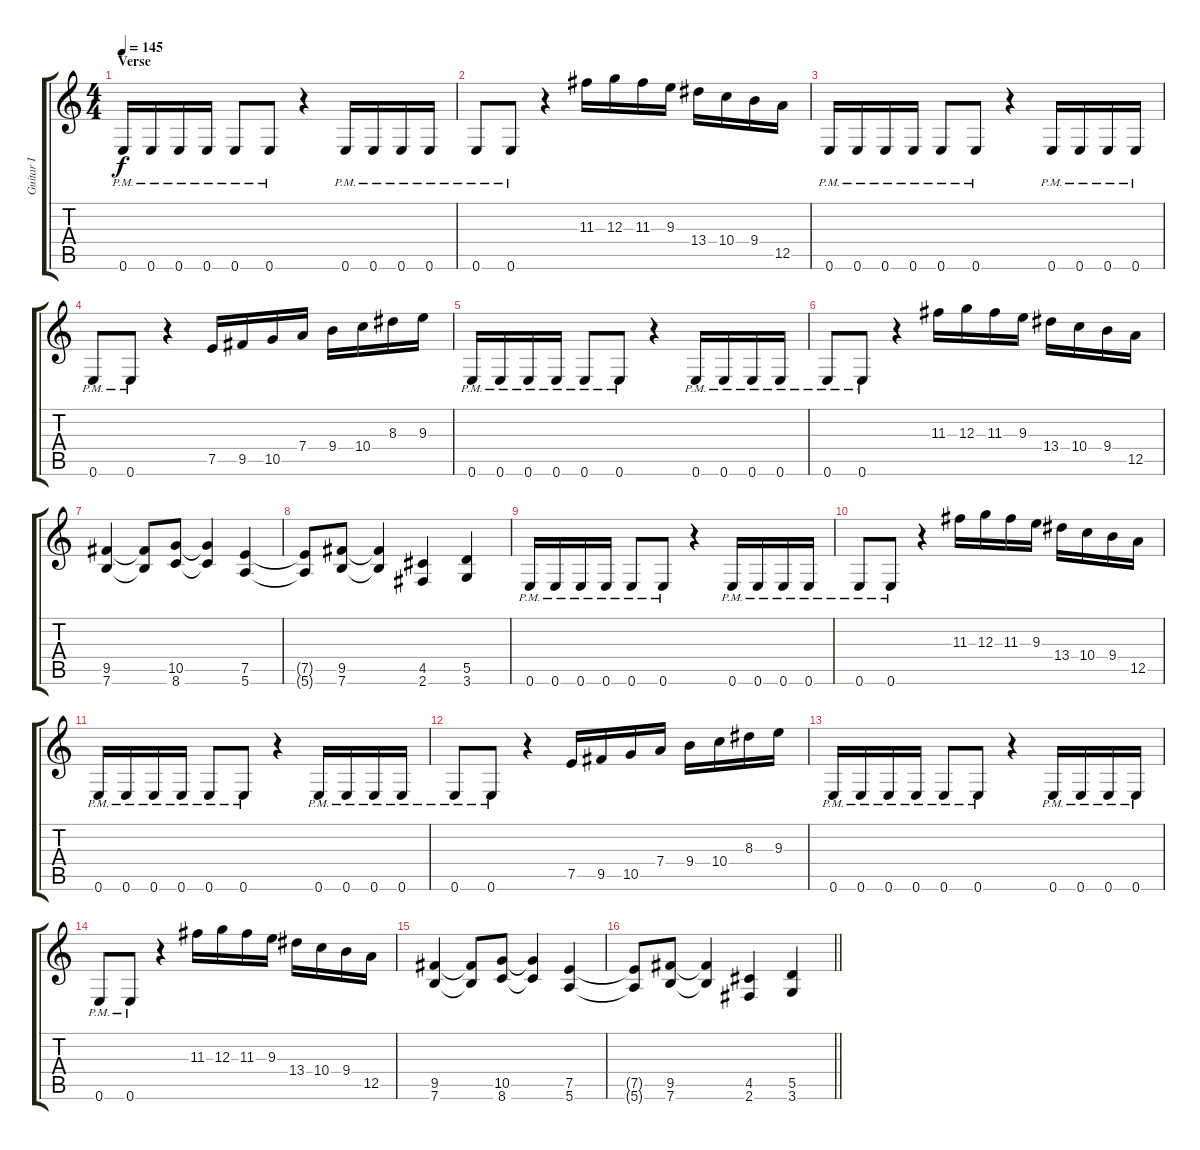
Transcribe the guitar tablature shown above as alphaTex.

\track ("Guitar I" "Guitar I") {instrument distortionguitar}
\staff {score tabs}
\tuning (E4 B3 G3 D3 A2 E2) {hide}
\ts (4 4)
\section ("" "Verse")
\tempo 145
\clef g2
\ks c
0.6{pm}.16{dy f} 0.6{pm}.16 0.6{pm}.16 0.6{pm}.16 0.6{pm}.8 0.6{pm}.8 r.4 0.6{pm}.16 0.6{pm}.16 0.6{pm}.16 0.6{pm}.16 |
0.6{pm}.8 0.6{pm}.8 r.4 11.3.16 12.3.16 11.3.16 9.3.16 13.4.16 10.4.16 9.4.16 12.5.16 |
0.6{pm}.16 0.6{pm}.16 0.6{pm}.16 0.6{pm}.16 0.6{pm}.8 0.6{pm}.8 r.4 0.6{pm}.16 0.6{pm}.16 0.6{pm}.16 0.6{pm}.16 |
0.6{pm}.8 0.6{pm}.8 r.4 7.5.16 9.5.16 10.5.16 7.4.16 9.4.16 10.4.16 8.3.16 9.3.16 |
0.6{pm}.16 0.6{pm}.16 0.6{pm}.16 0.6{pm}.16 0.6{pm}.8 0.6{pm}.8 r.4 0.6{pm}.16 0.6{pm}.16 0.6{pm}.16 0.6{pm}.16 |
0.6{pm}.8 0.6{pm}.8 r.4 11.3.16 12.3.16 11.3.16 9.3.16 13.4.16 10.4.16 9.4.16 12.5.16 |
(9.5 7.6).4 (9.5{t} 7.6{t}).8 (10.5 8.6).8 (10.5{t} 8.6{t}).4 (7.5 5.6).4 |
(7.5{t} 5.6{t}).8 (9.5 7.6).8 (9.5{t} 7.6{t}).4 (4.5 2.6).4 (5.5 3.6).4 |
0.6{pm}.16 0.6{pm}.16 0.6{pm}.16 0.6{pm}.16 0.6{pm}.8 0.6{pm}.8 r.4 0.6{pm}.16 0.6{pm}.16 0.6{pm}.16 0.6{pm}.16 |
0.6{pm}.8 0.6{pm}.8 r.4 11.3.16 12.3.16 11.3.16 9.3.16 13.4.16 10.4.16 9.4.16 12.5.16 |
0.6{pm}.16 0.6{pm}.16 0.6{pm}.16 0.6{pm}.16 0.6{pm}.8 0.6{pm}.8 r.4 0.6{pm}.16 0.6{pm}.16 0.6{pm}.16 0.6{pm}.16 |
0.6{pm}.8 0.6{pm}.8 r.4 7.5.16 9.5.16 10.5.16 7.4.16 9.4.16 10.4.16 8.3.16 9.3.16 |
0.6{pm}.16 0.6{pm}.16 0.6{pm}.16 0.6{pm}.16 0.6{pm}.8 0.6{pm}.8 r.4 0.6{pm}.16 0.6{pm}.16 0.6{pm}.16 0.6{pm}.16 |
0.6{pm}.8 0.6{pm}.8 r.4 11.3.16 12.3.16 11.3.16 9.3.16 13.4.16 10.4.16 9.4.16 12.5.16 |
(9.5 7.6).4 (9.5{t} 7.6{t}).8 (10.5 8.6).8 (10.5{t} 8.6{t}).4 (7.5 5.6).4 |
\barLineRight lightlight
(7.5{t} 5.6{t}).8 (9.5 7.6).8 (9.5{t} 7.6{t}).4 (4.5 2.6).4 (5.5 3.6).4
